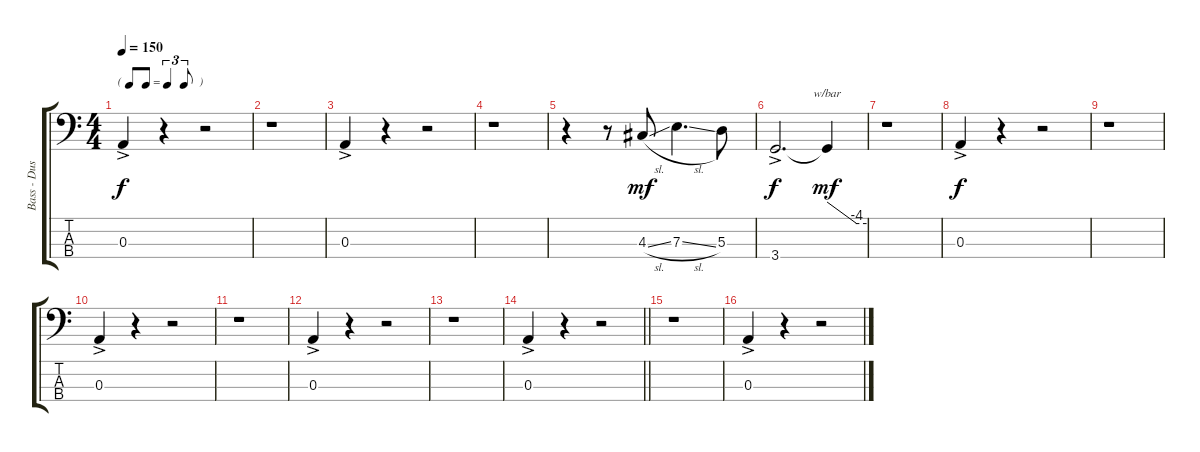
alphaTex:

\track ("Bass - Dusty Hill" "Bass - Dus") {instrument electricbassfinger}
\staff {score tabs}
\tuning (G2 D2 A1 E1) {hide}
\ts (4 4)
\tf triplet8th
\tempo 150
\clef f4
\ks c
0.3{ac}.4{dy f instrument electricbassfinger} r.4 r.2 |
r.1 |
0.3{ac}.4 r.4 r.2 |
r.1 |
r.4 r.8 4.3{sl}.8{dy mf} 7.3{sl}.4{d} 5.3.8 |
3.4{ac}.2{d dy f} 3.4{t}.4{tbe (custom default 0 0 45 -16 60 -16) dy mf} |
r.1 |
0.3{ac}.4{dy f} r.4 r.2 |
r.1 |
0.3{ac}.4 r.4 r.2 |
r.1 |
0.3{ac}.4 r.4 r.2 |
r.1 |
\barLineRight lightlight
0.3{ac}.4 r.4 r.2 |
r.1 |
0.3{ac}.4 r.4 r.2
